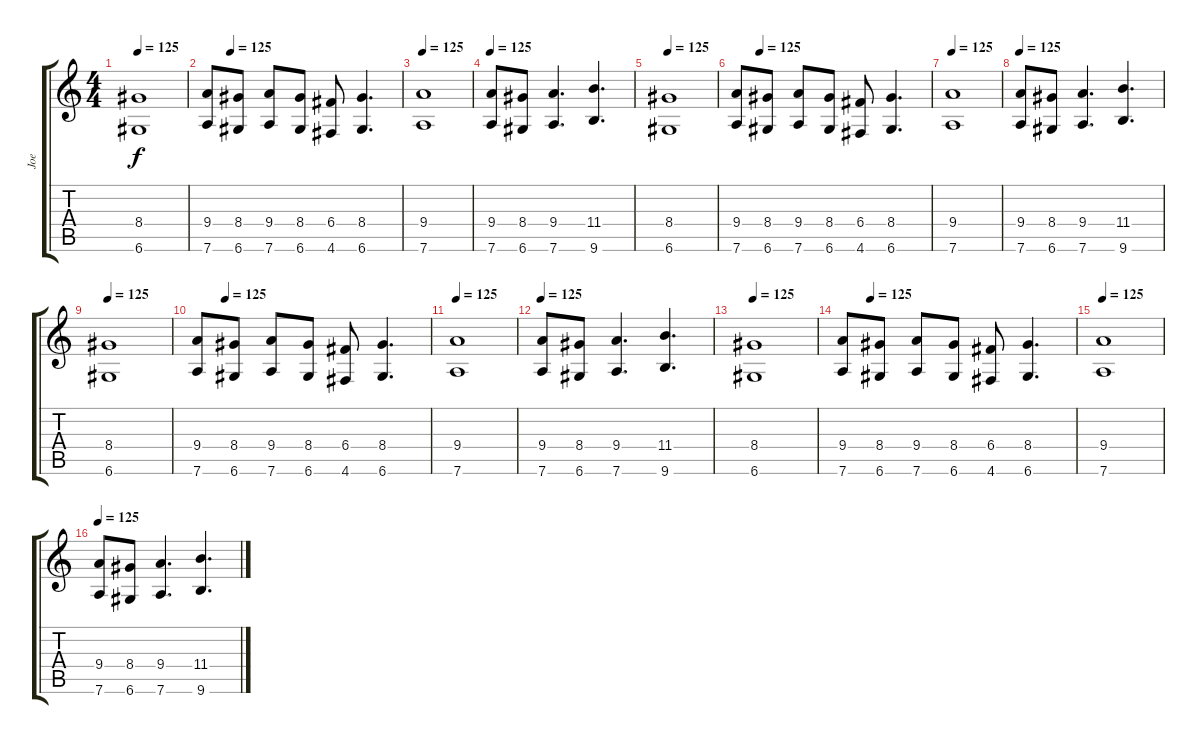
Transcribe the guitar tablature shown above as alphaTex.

\track ("Joe" "Joe") {instrument overdrivenguitar}
\staff {score tabs}
\tuning (D4 A3 F3 C3 G2 D2) {hide}
\ts (4 4)
\tempo 125
\clef g2
\ks c
(8.4 6.6).1{dy f} |
\tempo (125 0.125)
(9.4 7.6).8 (8.4 6.6).8 (9.4 7.6).8 (8.4 6.6).8 (6.4 4.6).8 (8.4 6.6).4{d} |
\tempo 125
(9.4 7.6).1 |
\tempo 125
(9.4 7.6).8 (8.4 6.6).8 (9.4 7.6).4{d} (11.4 9.6).4{d} |
\tempo 125
(8.4 6.6).1 |
\tempo (125 0.125)
(9.4 7.6).8 (8.4 6.6).8 (9.4 7.6).8 (8.4 6.6).8 (6.4 4.6).8 (8.4 6.6).4{d} |
\tempo 125
(9.4 7.6).1 |
\tempo 125
(9.4 7.6).8 (8.4 6.6).8 (9.4 7.6).4{d} (11.4 9.6).4{d} |
\tempo 125
(8.4 6.6).1 |
\tempo (125 0.125)
(9.4 7.6).8 (8.4 6.6).8 (9.4 7.6).8 (8.4 6.6).8 (6.4 4.6).8 (8.4 6.6).4{d} |
\tempo 125
(9.4 7.6).1 |
\tempo 125
(9.4 7.6).8 (8.4 6.6).8 (9.4 7.6).4{d} (11.4 9.6).4{d} |
\tempo 125
(8.4 6.6).1 |
\tempo (125 0.125)
(9.4 7.6).8 (8.4 6.6).8 (9.4 7.6).8 (8.4 6.6).8 (6.4 4.6).8 (8.4 6.6).4{d} |
\tempo 125
(9.4 7.6).1 |
\tempo 125
(9.4 7.6).8 (8.4 6.6).8 (9.4 7.6).4{d} (11.4 9.6).4{d}
